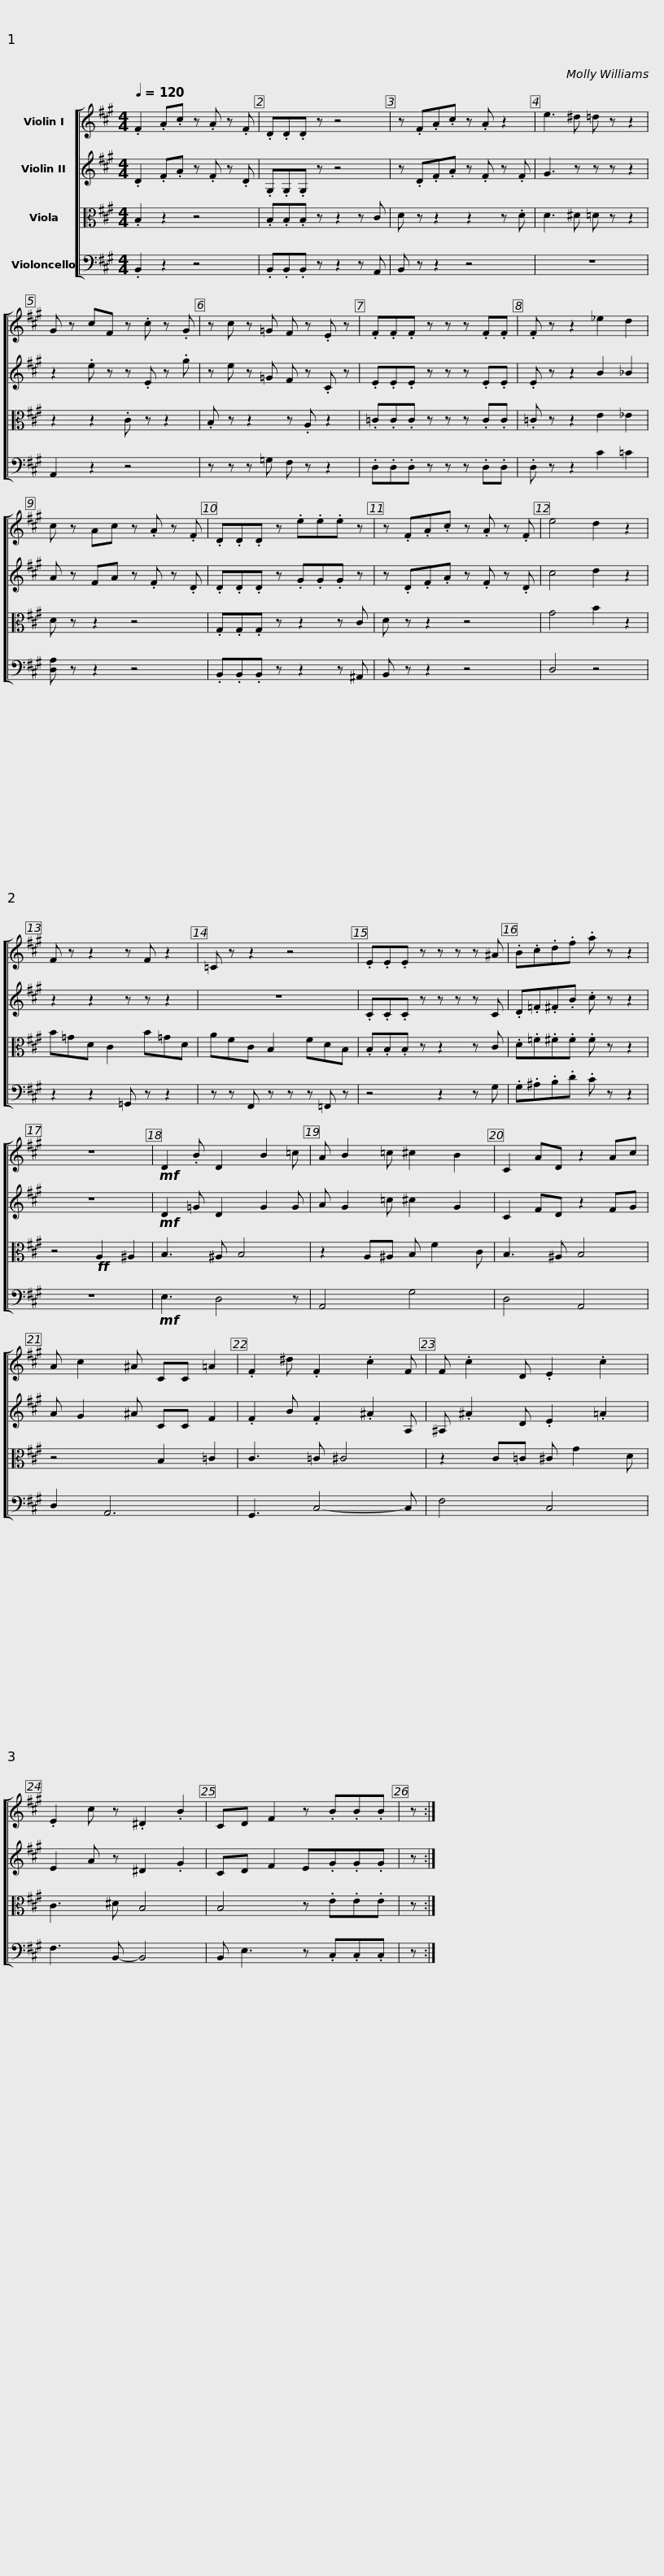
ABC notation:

X:1
%%score [ 1 2 3 4 ]
L:1/8
Q:1/4=120
M:4/4
I:linebreak $
K:A
V:1 treble
V:2 treble
V:3 alto
V:4 bass
V:1
 .F2 .A.c z .A z .F | .D.D.D z z4 | z .F.A.c z .A z2 | e3 ^d =d z z2 |$ G z cF z .c z .G | %5
 z c z =G F z .E z | .F.F.F z z z .F.F | .F z z2 _e2 d2 | c z Ac z .A z .F |$ .D.D.D z .e.e.e z | %10
 z .F.A.c z .A z .F | e4 d2 z2 | F z z2 z F z2 | =C z z2 z4 |$ .E.E.E z z z z ^A | %15
 .B.c.d.f .a z z2 | z8 |!mf! D2 .B D2 B2 =c | A B2 =c ^c2 B2 |$ C2 AD z2 Ac | %20
 A c2 ^A CC =A2 | .F2 ^d .F2 .c2 F | F .c2 D .E2 .c2 | .E2 c z .^D2 .B2 |$ CD F2 z .B.B.B | %25
 z :| %26
V:2
 .D2 .F.A z .F z .D | .G,.G,.G, z z4 | z .D.F.A z .F z .F | G3 z z z z2 |$ z2 .e z z .E z .g | %5
 z e z =G F z .C z | .E.E.E z z z .E.E | .E z z2 B2 _B2 | A z FA z .F z .D |$ .D.D.D z .G.G.G z | %10
 z .D.F.A z .F z .D | c4 d2 z2 | z2 z2 z z z2 | z8 |$ .C.C.C z z z z C | %15
 .D.=F.^F.B .c z z2 | z8 |!mf! D2 =G D2 G2 G | A G2 =c ^c2 G2 |$ C2 FD z2 FG | %20
 A G2 ^A CC F2 | .F2 B .F2 .^A2 A, | ^A, .^A2 D .E2 .=A2 | E2 A z ^D2 .G2 |$ CD F2 E.G.G.G | %25
 z :| %26
V:3
 .B,2 z2 z4 | .B,.B,.B, z z2 z C | D z z2 z2 z .D | D3 ^D =D z z2 |$ z2 z2 .C z z2 | %5
 .B, z z2 z .A, z2 | .=C.C.C z z z .C.C | .=C z z2 E2 _E2 | D z z2 z4 |$ .G,.G,.G, z z2 z C | %10
 D z z2 z4 | G4 B2 z2 | B=GD C2 B=GD | AFC B,2 FDB, |$ .B,.B,.B, z z2 z C | %15
 .D.=F.^F.F .F z z2 | z4!ff! A,2 ^A,2 | B,3 ^A, B,4 | z2 A,^A, B, F2 C |$ B,3 ^A, B,4 | %20
 z4 B,2 =C2 | C3 =C ^C4 | z2 C=C ^C G2 D | C3 ^D B,4 |$ B,4 z .E.E.E | %25
 z :| %26
V:4
 .B,,2 z2 z4 | .B,,.B,,.B,, z z2 z A,, | B,, z z2 z4 | z8 |$ A,,2 z2 z4 | %5
 z z z =G, F, z z2 | .D,.D,.D, z z z .D,.D, | .D, z z2 C2 =C2 | [D,A,] z z2 z4 |$ .B,,.B,,.B,, z z2 z ^A,, | %10
 B,, z z2 z4 | D,4 z4 | z2 z2 =G,, z z2 | z z F,, z z z =F,, z |$ z4 z2 z G, | %15
 .G,.^A,.B,.D .C z z2 | z8 |!mf! E,3 D,4 z | A,,4 G,4 |$ D,4 A,,4 | %20
 D,2 A,,6 | G,,3 C,4- C, | F,4 C,4 | F,3 B,,- B,,4 |$ B,, E,3 z .C,.C,.C, | %25
 z :| %26
